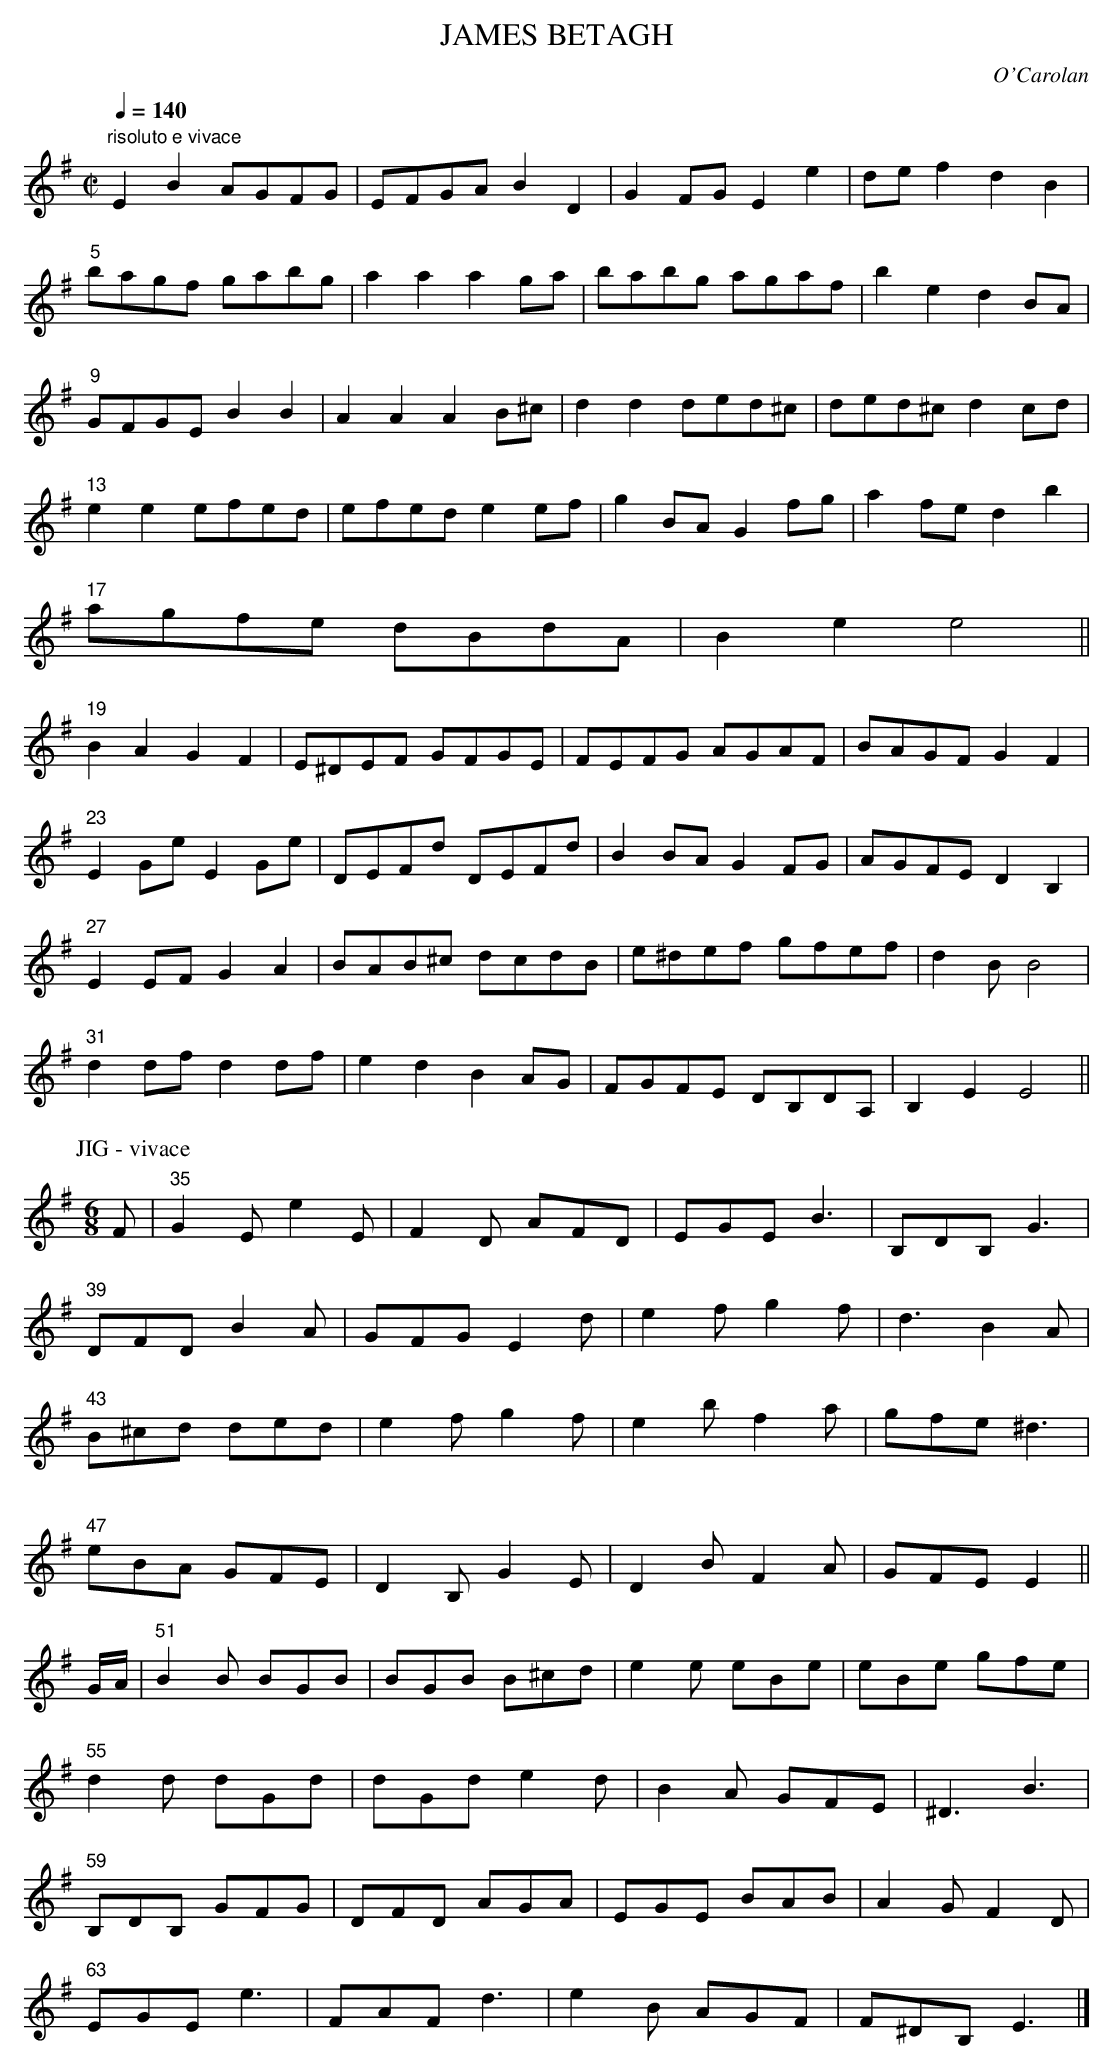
X:1
T:JAMES BETAGH
C:O'Carolan
M:C|
Q:1/4=140
L:1/8
K:Em
"risoluto e vivace"
E2B2 AGFG|EFGA B2D2|G2FG E2e2|def2 d2B2|
"5"bagf  gabg|a2a2 a2ga|babg agaf|b2e2 d2BA|
"9"GFGE B2B2|A2A2 A2B^c|d2d2 ded^c|ded^c d2cd|
"13"e2e2 efed|efed e2ef|g2BA G2fg|a2fe d2b2|
"17"agfe dBdA|B2e2 e4||
"19"B2A2 G2F2|E^DEF GFGE|FEFG AGAF|BAGF G2F2|
"23"E2Ge E2Ge|DEFd DEFd|B2BA G2FG|AGFE D2B,2|
"27"E2EF G2A2|BAB^c dcdB|e^def gfef|d2B 2B4|
"31"d2df d2df|e2d2 B2AG|FGFE DB,DA,|B,2E2E4||
P:JIG - vivace
M:6/8
F|"35"G2E e2E|F2D AFD|EGE B3|B,DB, G3|
"39"DFD B2A|GFG E2d|e2f g2f|d3 B2A|
"43"B^cd ded|e2f g2f|e2b f2a|gfe ^d3|
"47"eBA GFE|D2B, G2E|D2B F2A|GFE E2||
G/A/|"51"B2B BGB|BGB B^cd|e2e eBe|eBe gfe|
"55"d2d dGd|dGd e2d|B2A GFE|^D3 B3|
"59"B,DB, GFG|DFD AGA|EGE BAB|A2G F2D|
"63"EGE e3|FAF d3|e2B AGF|F^DB, E3|]
